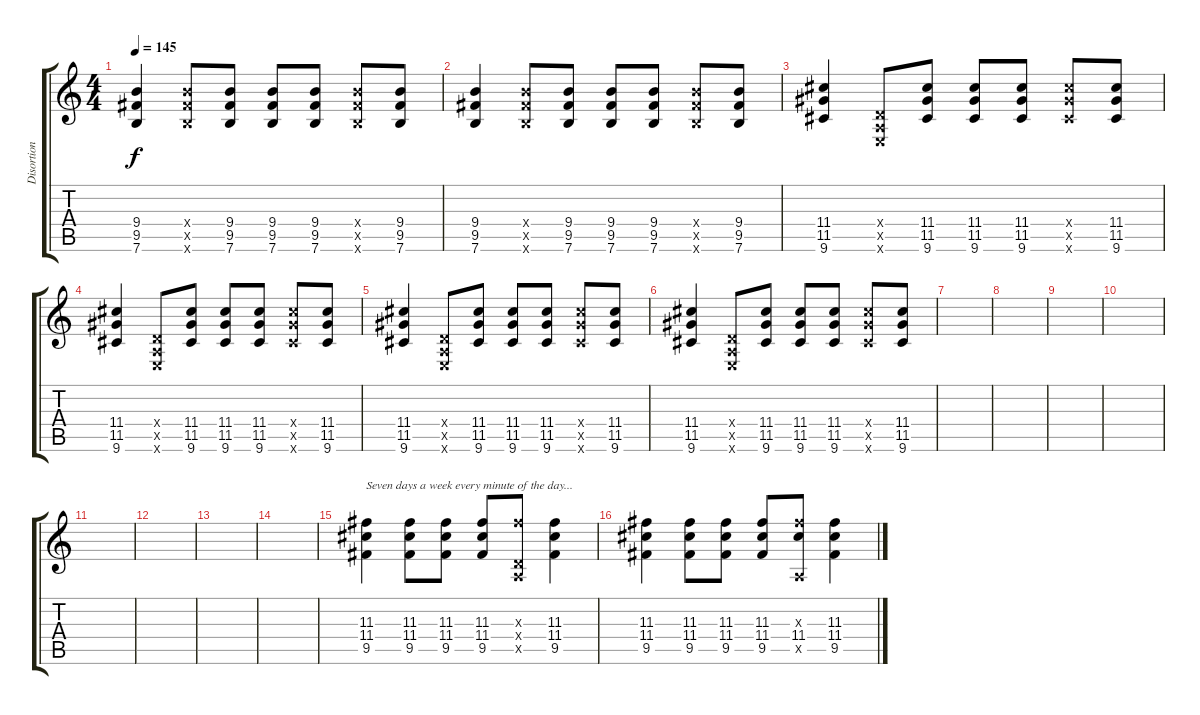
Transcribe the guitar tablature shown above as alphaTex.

\track ("Disortion Guitar" "Disortion ") {instrument distortionguitar}
\staff {score tabs}
\tuning (E4 B3 G3 D3 A2 E2) {hide}
\ts (4 4)
\tempo 145
\clef g2
\ks c
(9.4 9.5 7.6).4{dy f} (9.4{x} 9.5{x} 7.6{x}).8 (9.4 9.5 7.6).8 (9.4 9.5 7.6).8 (9.4 9.5 7.6).8 (9.4{x} 9.5{x} 7.6{x}).8 (9.4 9.5 7.6).8 |
(9.4 9.5 7.6).4 (9.4{x} 9.5{x} 7.6{x}).8 (9.4 9.5 7.6).8 (9.4 9.5 7.6).8 (9.4 9.5 7.6).8 (9.4{x} 9.5{x} 7.6{x}).8 (9.4 9.5 7.6).8 |
(11.4 11.5 9.6).4 (0.4{x} 0.5{x} 0.6{x}).8 (11.4 11.5 9.6).8 (11.4 11.5 9.6).8 (11.4 11.5 9.6).8 (11.4{x} 11.5{x} 9.6{x}).8 (11.4 11.5 9.6).8 |
(11.4 11.5 9.6).4 (0.4{x} 0.5{x} 0.6{x}).8 (11.4 11.5 9.6).8 (11.4 11.5 9.6).8 (11.4 11.5 9.6).8 (11.4{x} 11.5{x} 9.6{x}).8 (11.4 11.5 9.6).8 |
(11.4 11.5 9.6).4 (0.4{x} 0.5{x} 0.6{x}).8 (11.4 11.5 9.6).8 (11.4 11.5 9.6).8 (11.4 11.5 9.6).8 (11.4{x} 11.5{x} 9.6{x}).8 (11.4 11.5 9.6).8 |
(11.4 11.5 9.6).4 (0.4{x} 0.5{x} 0.6{x}).8 (11.4 11.5 9.6).8 (11.4 11.5 9.6).8 (11.4 11.5 9.6).8 (11.4{x} 11.5{x} 9.6{x}).8 (11.4 11.5 9.6).8 |
|
|
|
|
|
|
|
|
(11.3 11.4 9.5).4{txt "Seven days a week every minute of the day..."} (11.3 11.4 9.5).8 (11.3 11.4 9.5).8 (11.3 11.4 9.5).8 (11.3{x} 0.4{x} 0.5{x}).8 (11.3 11.4 9.5).4 |
(11.3 11.4 9.5).4 (11.3 11.4 9.5).8 (11.3 11.4 9.5).8 (11.3 11.4 9.5).8 (11.3{x} 11.4 0.5{x}).8 (11.3 11.4 9.5).4
